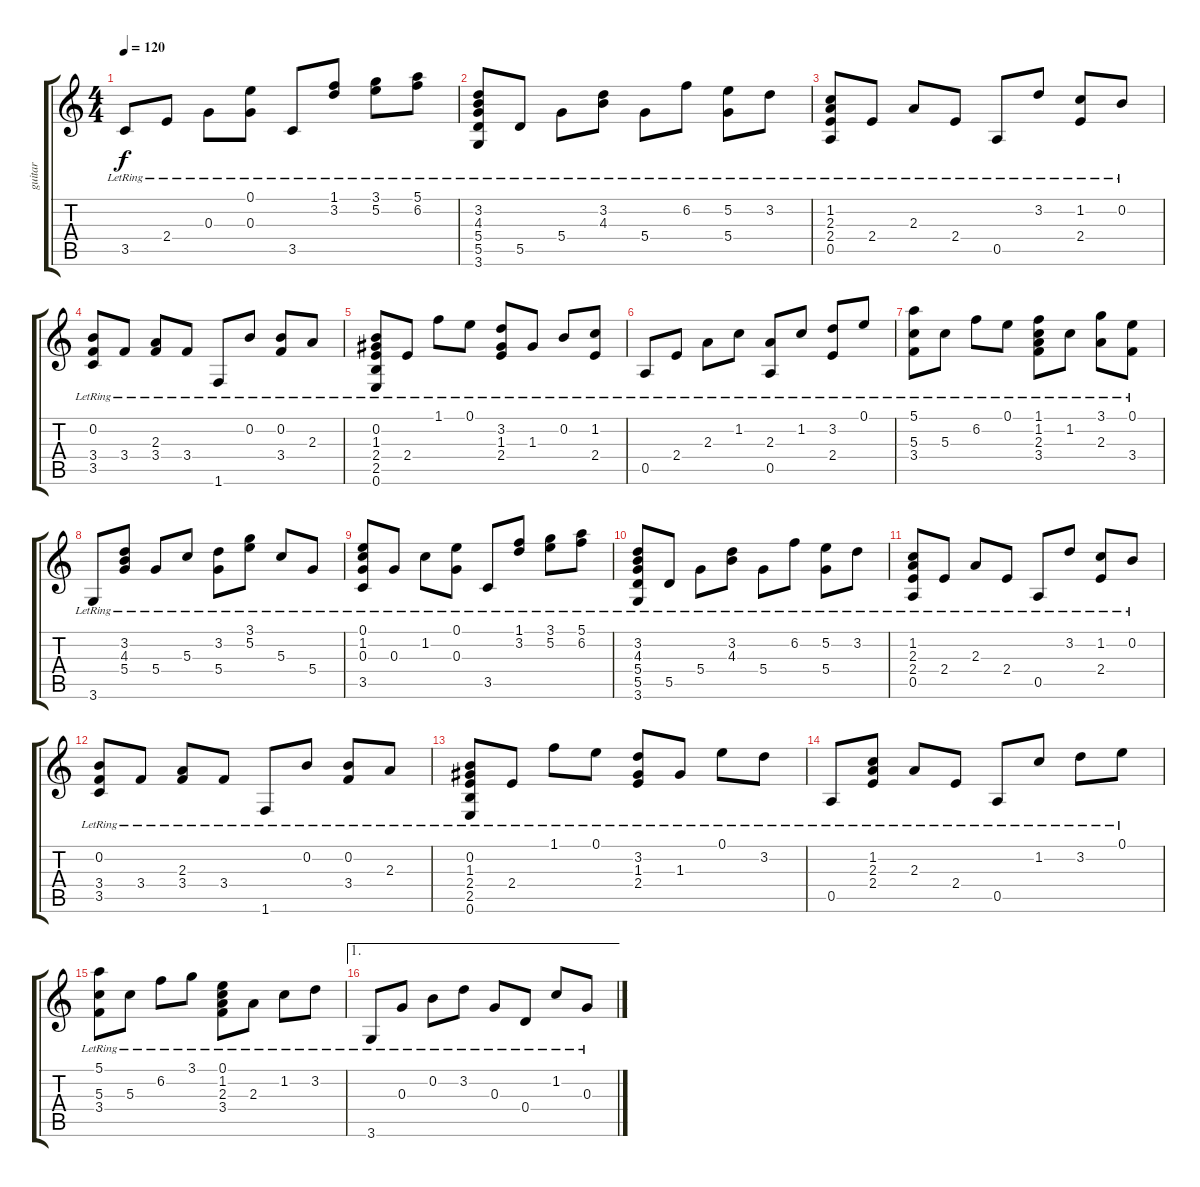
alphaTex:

\track ("guitar" "guitar") {instrument acousticguitarnylon}
\staff {score tabs}
\tuning (E4 B3 G3 D3 A2 E2) {hide}
\ts (4 4)
\tempo 120
\clef g2
\ks c
3.5{lr}.8{dy f} 2.4{lr}.8 0.3{lr}.8 (0.1{lr} 0.3{lr}).8 3.5{lr}.8 (1.1{lr} 3.2{lr}).8 (3.1{lr} 5.2{lr}).8 (5.1{lr} 6.2{lr}).8 |
(3.2{lr} 4.3{lr} 5.4{lr} 5.5{lr} 3.6{lr}).8 5.5{lr}.8 5.4{lr}.8 (3.2{lr} 4.3{lr}).8 5.4{lr}.8 6.2{lr}.8 (5.2{lr} 5.4{lr}).8 3.2{lr}.8 |
(1.2{lr} 2.3{lr} 2.4{lr} 0.5{lr}).8 2.4{lr}.8 2.3{lr}.8 2.4{lr}.8 0.5{lr}.8 3.2{lr}.8 (1.2{lr} 2.4{lr}).8 0.2{lr}.8 |
(0.2{lr} 3.4{lr} 3.5{lr}).8 3.4{lr}.8 (2.3{lr} 3.4{lr}).8 3.4{lr}.8 1.6{lr}.8 0.2{lr}.8 (0.2{lr} 3.4{lr}).8 2.3{lr}.8 |
(0.2{lr} 1.3{lr} 2.4{lr} 2.5{lr} 0.6{lr}).8 2.4{lr}.8 1.1{lr}.8 0.1{lr}.8 (3.2{lr} 1.3{lr} 2.4{lr}).8 1.3{lr}.8 0.2{lr}.8 (1.2{lr} 2.4{lr}).8 |
0.5{lr}.8 2.4{lr}.8 2.3{lr}.8 1.2{lr}.8 (2.3{lr} 0.5{lr}).8 1.2{lr}.8 (3.2{lr} 2.4{lr}).8 0.1{lr}.8 |
(5.1{lr} 5.3{lr} 3.4{lr}).8 5.3{lr}.8 6.2{lr}.8 0.1{lr}.8 (1.1{lr} 1.2{lr} 2.3{lr} 3.4{lr}).8 1.2{lr}.8 (3.1{lr} 2.3{lr}).8 (0.1{lr} 3.4{lr}).8 |
3.6{lr}.8 (3.2{lr} 4.3{lr} 5.4{lr}).8 5.4{lr}.8 5.3{lr}.8 (3.2{lr} 5.4{lr}).8 (3.1{lr} 5.2{lr}).8 5.3{lr}.8 5.4{lr}.8 |
(0.1{lr} 1.2{lr} 0.3{lr} 3.5{lr}).8 0.3{lr}.8 1.2{lr}.8 (0.1{lr} 0.3{lr}).8 3.5{lr}.8 (1.1{lr} 3.2{lr}).8 (3.1{lr} 5.2{lr}).8 (5.1{lr} 6.2{lr}).8 |
(3.2{lr} 4.3{lr} 5.4{lr} 5.5{lr} 3.6{lr}).8 5.5{lr}.8 5.4{lr}.8 (3.2{lr} 4.3{lr}).8 5.4{lr}.8 6.2{lr}.8 (5.2{lr} 5.4{lr}).8 3.2{lr}.8 |
(1.2{lr} 2.3{lr} 2.4{lr} 0.5{lr}).8 2.4{lr}.8 2.3{lr}.8 2.4{lr}.8 0.5{lr}.8 3.2{lr}.8 (1.2{lr} 2.4{lr}).8 0.2{lr}.8 |
(0.2{lr} 3.4{lr} 3.5{lr}).8 3.4{lr}.8 (2.3{lr} 3.4{lr}).8 3.4{lr}.8 1.6{lr}.8 0.2{lr}.8 (0.2{lr} 3.4{lr}).8 2.3{lr}.8 |
(0.2{lr} 1.3{lr} 2.4{lr} 2.5{lr} 0.6{lr}).8 2.4{lr}.8 1.1{lr}.8 0.1{lr}.8 (3.2{lr} 1.3{lr} 2.4{lr}).8 1.3{lr}.8 0.1{lr}.8 3.2{lr}.8 |
0.5{lr}.8 (1.2{lr} 2.3{lr} 2.4{lr}).8 2.3{lr}.8 2.4{lr}.8 0.5{lr}.8 1.2{lr}.8 3.2{lr}.8 0.1{lr}.8 |
(5.1{lr} 5.3{lr} 3.4{lr}).8 5.3{lr}.8 6.2{lr}.8 3.1{lr}.8 (0.1{lr} 1.2{lr} 2.3{lr} 3.4{lr}).8 2.3{lr}.8 1.2{lr}.8 3.2{lr}.8 |
\ae 1
3.6{lr}.8 0.3{lr}.8 0.2{lr}.8 3.2{lr}.8 0.3{lr}.8 0.4{lr}.8 1.2{lr}.8 0.3{lr}.8
